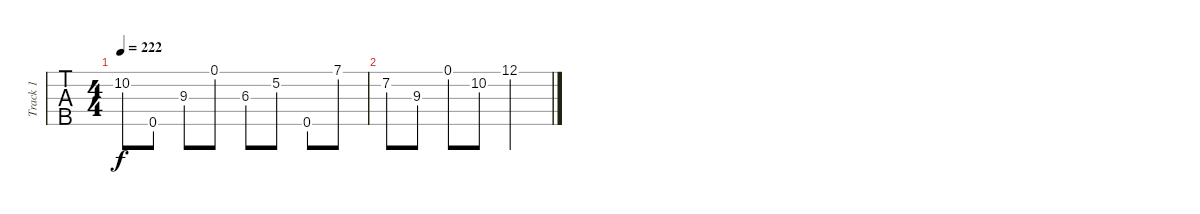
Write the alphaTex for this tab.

\track ("Track 1" "Track 1") {instrument banjo}
\staff {tabs}
\tuning (D4 B3 G3 D3 G4) {hide}
\displaytranspose 12
\ts (4 4)
\tempo 222
\clef g2
\ks c
10.2.8{dy f} 0.5.8 9.3.8 0.1.8 6.3.8 5.2.8 0.5.8 7.1.8 |
7.2.8 9.3.8 0.1.8 10.2.8 12.1.2
